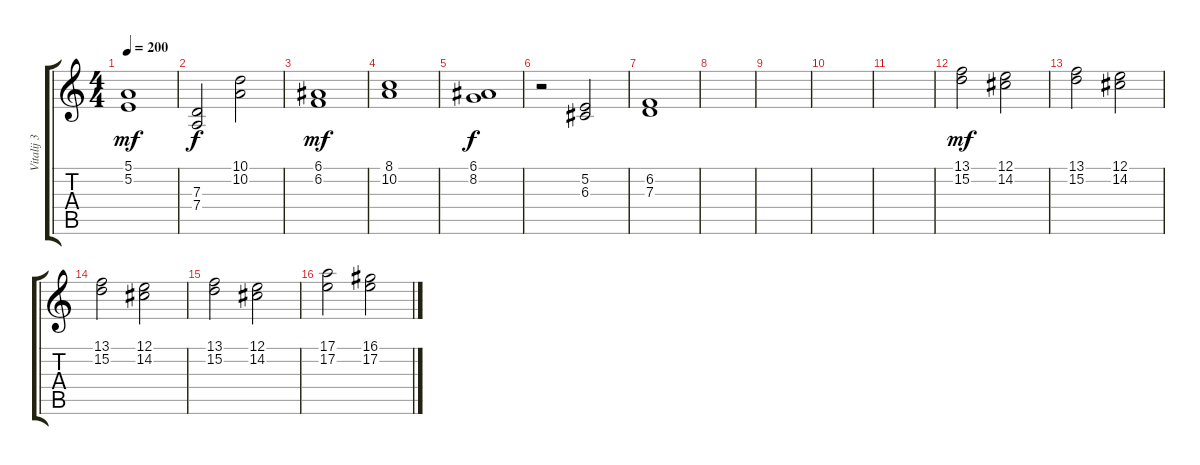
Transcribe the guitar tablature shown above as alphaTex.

\track ("Vitalij 3" "Vitalij 3") {instrument stringensemble1}
\staff {score tabs}
\tuning (E4 B3 G3 D3 A2 E2) {hide}
\ts (4 4)
\tempo 200
\clef g2
\ks c
(5.1 5.2).1{dy mf} |
(7.3 7.4).2{dy f instrument stringensemble1} (10.1 10.2).2 |
(6.1 6.2).1{dy mf} |
(8.1 10.2).1 |
(6.1 8.2).1{dy f} |
r.2 (5.2 6.3).2 |
(6.2 7.3).1 |
|
|
|
|
(13.1 15.2).2{dy mf instrument rockorgan} (12.1 14.2).2 |
(13.1 15.2).2 (12.1 14.2).2 |
(13.1 15.2).2 (12.1 14.2).2 |
(13.1 15.2).2 (12.1 14.2).2 |
(17.1 17.2).2 (16.1 17.2).2
